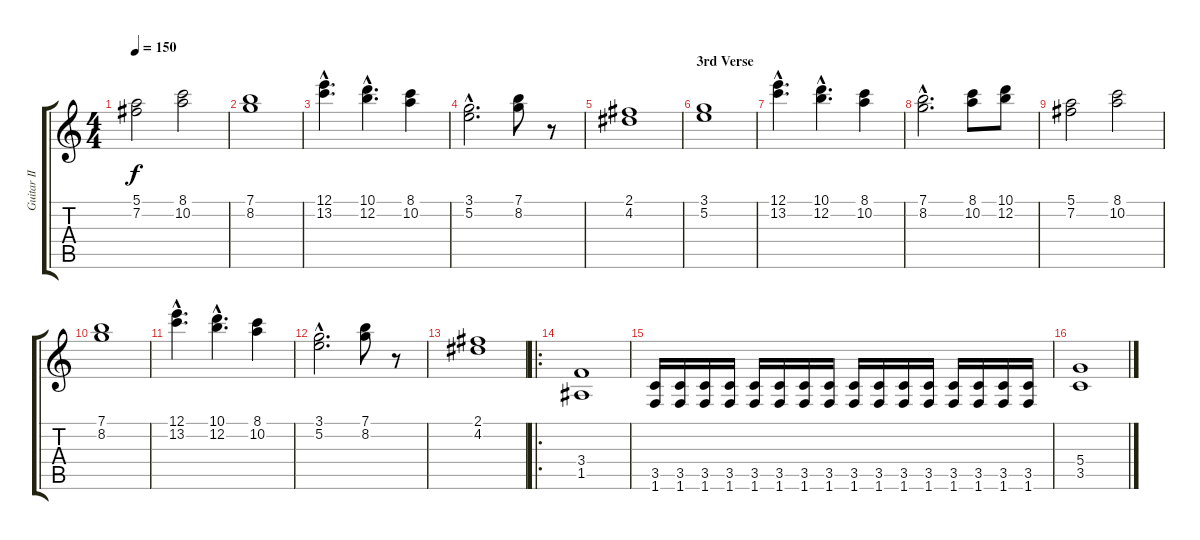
\track ("Guitar II" "Guitar II") {instrument distortionguitar}
\staff {score tabs}
\tuning (E4 B3 G3 D3 A2 E2) {hide}
\ts (4 4)
\tempo 150
\clef g2
\ks c
(5.1 7.2).2{dy f} (8.1 10.2).2 |
(7.1 8.2).1 |
(12.1{hac} 13.2{hac}).4{d} (10.1{hac} 12.2{hac}).4{d} (8.1 10.2).4 |
(3.1{hac} 5.2{hac}).2{d} (7.1 8.2).8 r.8 |
(2.1 4.2).1 |
\section ("" "3rd Verse")
(3.1 5.2).1 |
(12.1{hac} 13.2{hac}).4{d} (10.1{hac} 12.2{hac}).4{d} (8.1 10.2).4 |
(7.1{hac} 8.2{hac}).2{d} (8.1 10.2).8 (10.1 12.2).8 |
(5.1 7.2).2 (8.1 10.2).2 |
(7.1 8.2).1 |
(12.1{hac} 13.2{hac}).4{d} (10.1{hac} 12.2{hac}).4{d} (8.1 10.2).4 |
(3.1{hac} 5.2{hac}).2{d} (7.1 8.2).8 r.8 |
(2.1 4.2).1 |
\ro
(3.4 1.5).1 |
(3.5 1.6).16 (3.5 1.6).16 (3.5 1.6).16 (3.5 1.6).16 (3.5 1.6).16 (3.5 1.6).16 (3.5 1.6).16 (3.5 1.6).16 (3.5 1.6).16 (3.5 1.6).16 (3.5 1.6).16 (3.5 1.6).16 (3.5 1.6).16 (3.5 1.6).16 (3.5 1.6).16 (3.5 1.6).16 |
(5.4 3.5).1
